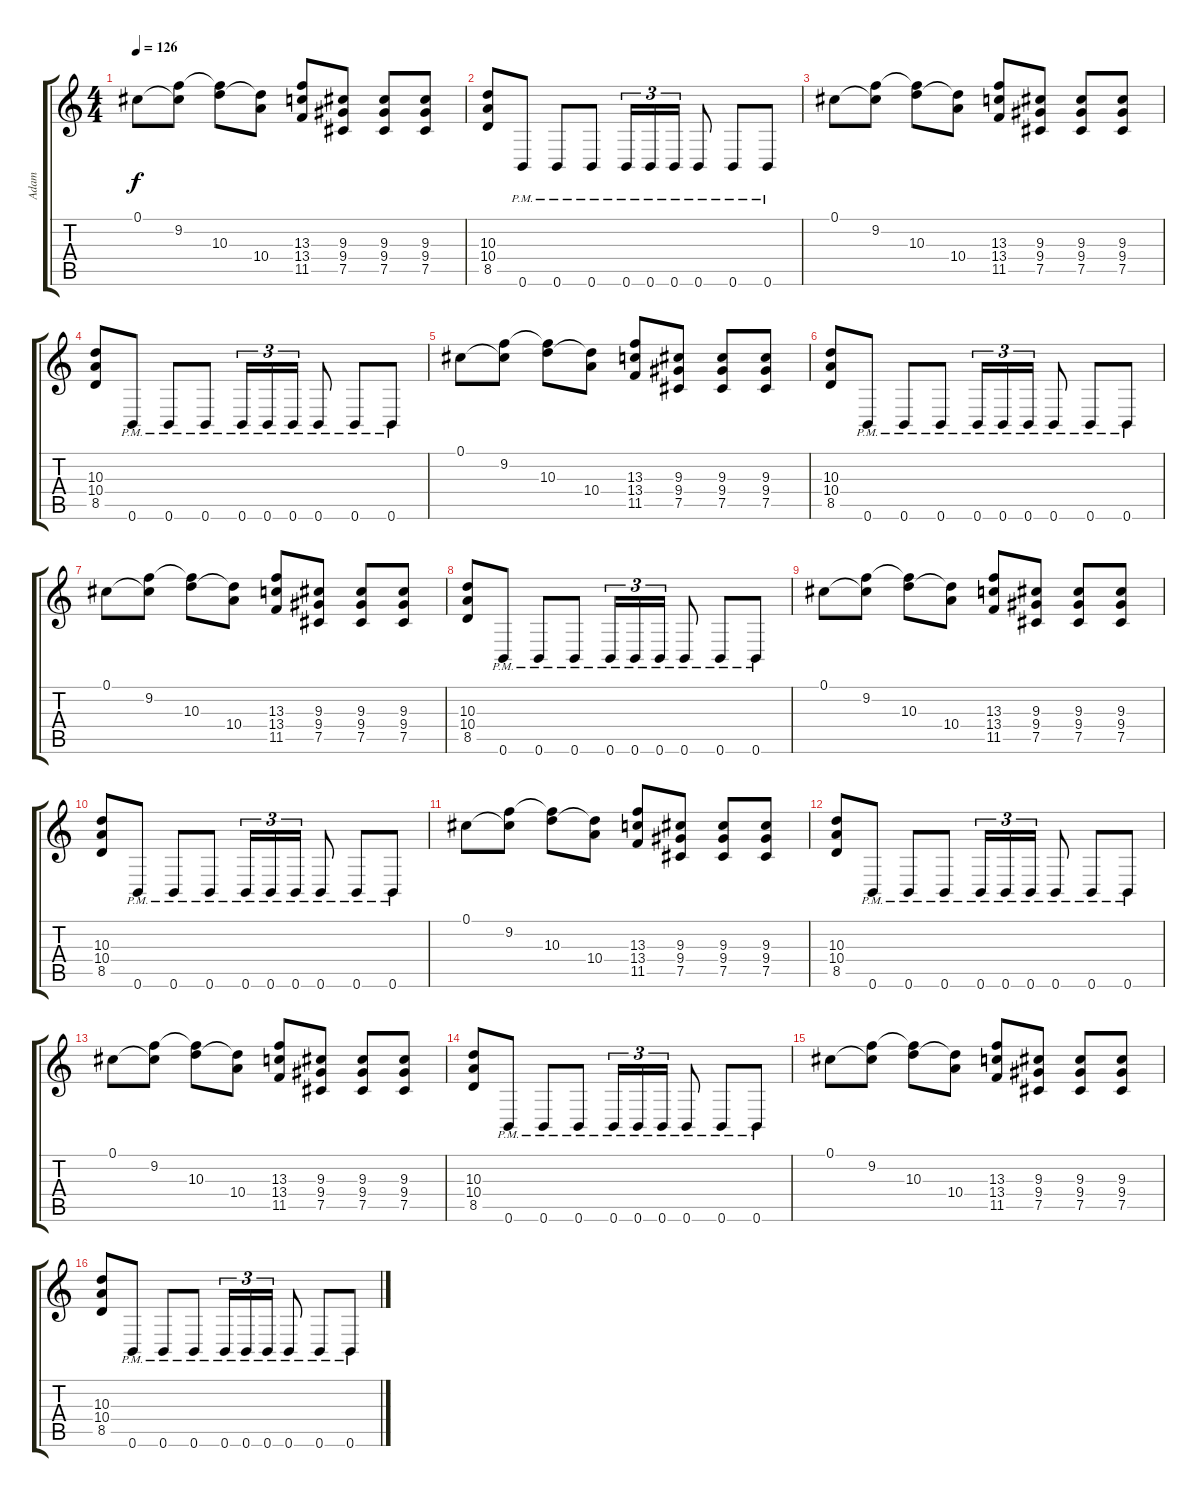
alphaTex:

\track ("Adam" "Adam") {instrument distortionguitar}
\staff {score tabs}
\tuning (Db4 Ab3 E3 B2 Gb2 B1) {hide}
\ts (4 4)
\tempo 126
\clef g2
\ks c
0.1.8{dy f} (0.1{t} 9.2).8 (9.2{t} 10.3).8 (10.3{t} 10.4).8 (13.3 13.4 11.5).8 (9.3 9.4 7.5).8 (9.3 9.4 7.5).8 (9.3 9.4 7.5).8 |
(10.3 10.4 8.5).8 0.6{pm}.8 0.6{pm}.8 0.6{pm}.8 0.6{pm}.16{tu (3 2)} 0.6{pm}.16{tu (3 2)} 0.6{pm}.16{tu (3 2)} 0.6{pm}.8 0.6{pm}.8 0.6{pm}.8 |
0.1.8 (0.1{t} 9.2).8 (9.2{t} 10.3).8 (10.3{t} 10.4).8 (13.3 13.4 11.5).8 (9.3 9.4 7.5).8 (9.3 9.4 7.5).8 (9.3 9.4 7.5).8 |
(10.3 10.4 8.5).8 0.6{pm}.8 0.6{pm}.8 0.6{pm}.8 0.6{pm}.16{tu (3 2)} 0.6{pm}.16{tu (3 2)} 0.6{pm}.16{tu (3 2)} 0.6{pm}.8 0.6{pm}.8 0.6{pm}.8 |
0.1.8 (0.1{t} 9.2).8 (9.2{t} 10.3).8 (10.3{t} 10.4).8 (13.3 13.4 11.5).8 (9.3 9.4 7.5).8 (9.3 9.4 7.5).8 (9.3 9.4 7.5).8 |
(10.3 10.4 8.5).8 0.6{pm}.8 0.6{pm}.8 0.6{pm}.8 0.6{pm}.16{tu (3 2)} 0.6{pm}.16{tu (3 2)} 0.6{pm}.16{tu (3 2)} 0.6{pm}.8 0.6{pm}.8 0.6{pm}.8 |
0.1.8 (0.1{t} 9.2).8 (9.2{t} 10.3).8 (10.3{t} 10.4).8 (13.3 13.4 11.5).8 (9.3 9.4 7.5).8 (9.3 9.4 7.5).8 (9.3 9.4 7.5).8 |
(10.3 10.4 8.5).8 0.6{pm}.8 0.6{pm}.8 0.6{pm}.8 0.6{pm}.16{tu (3 2)} 0.6{pm}.16{tu (3 2)} 0.6{pm}.16{tu (3 2)} 0.6{pm}.8 0.6{pm}.8 0.6{pm}.8 |
0.1.8 (0.1{t} 9.2).8 (9.2{t} 10.3).8 (10.3{t} 10.4).8 (13.3 13.4 11.5).8 (9.3 9.4 7.5).8 (9.3 9.4 7.5).8 (9.3 9.4 7.5).8 |
(10.3 10.4 8.5).8 0.6{pm}.8 0.6{pm}.8 0.6{pm}.8 0.6{pm}.16{tu (3 2)} 0.6{pm}.16{tu (3 2)} 0.6{pm}.16{tu (3 2)} 0.6{pm}.8 0.6{pm}.8 0.6{pm}.8 |
0.1.8 (0.1{t} 9.2).8 (9.2{t} 10.3).8 (10.3{t} 10.4).8 (13.3 13.4 11.5).8 (9.3 9.4 7.5).8 (9.3 9.4 7.5).8 (9.3 9.4 7.5).8 |
(10.3 10.4 8.5).8 0.6{pm}.8 0.6{pm}.8 0.6{pm}.8 0.6{pm}.16{tu (3 2)} 0.6{pm}.16{tu (3 2)} 0.6{pm}.16{tu (3 2)} 0.6{pm}.8 0.6{pm}.8 0.6{pm}.8 |
0.1.8 (0.1{t} 9.2).8 (9.2{t} 10.3).8 (10.3{t} 10.4).8 (13.3 13.4 11.5).8 (9.3 9.4 7.5).8 (9.3 9.4 7.5).8 (9.3 9.4 7.5).8 |
(10.3 10.4 8.5).8 0.6{pm}.8 0.6{pm}.8 0.6{pm}.8 0.6{pm}.16{tu (3 2)} 0.6{pm}.16{tu (3 2)} 0.6{pm}.16{tu (3 2)} 0.6{pm}.8 0.6{pm}.8 0.6{pm}.8 |
0.1.8 (0.1{t} 9.2).8 (9.2{t} 10.3).8 (10.3{t} 10.4).8 (13.3 13.4 11.5).8 (9.3 9.4 7.5).8 (9.3 9.4 7.5).8 (9.3 9.4 7.5).8 |
(10.3 10.4 8.5).8 0.6{pm}.8 0.6{pm}.8 0.6{pm}.8 0.6{pm}.16{tu (3 2)} 0.6{pm}.16{tu (3 2)} 0.6{pm}.16{tu (3 2)} 0.6{pm}.8 0.6{pm}.8 0.6{pm}.8
